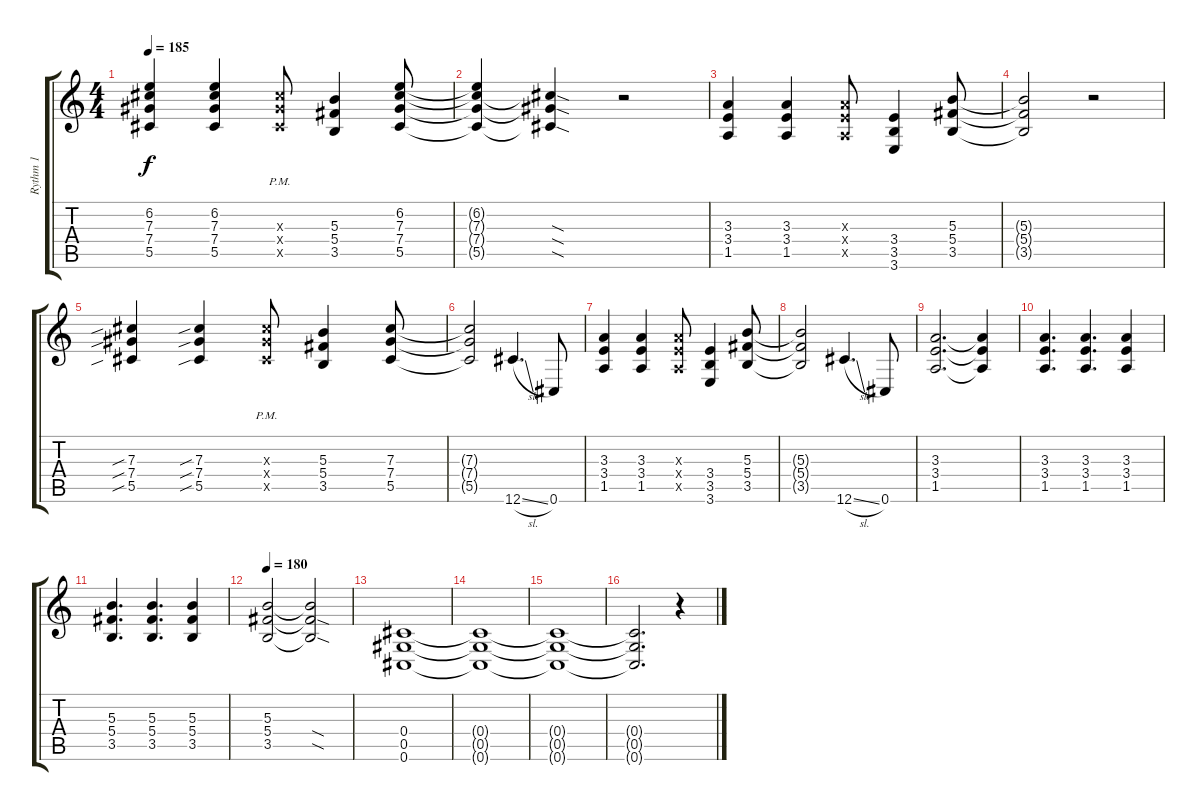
\track ("Rythm 1" "Rythm 1") {instrument distortionguitar}
\staff {score tabs}
\tuning (Eb4 Bb3 Gb3 Db3 Ab2 Db2) {hide}
\ts (4 4)
\tempo 185
\clef g2
\ks c
(6.2 7.3 7.4 5.5).4{dy f} (6.2 7.3 7.4 5.5).4 (7.3{pm x} 7.4{pm x} 5.5{pm x}).8 (5.3 5.4 3.5).4 (6.2 7.3 7.4 5.5).8 |
(6.2{t} 7.3{t} 7.4{t} 5.5{t}).4 (7.3{sod t} 7.4{sod t} 5.5{sod t}).4 r.2 |
(3.3 3.4 1.5).4 (3.3 3.4 1.5).4 (3.3{x} 3.4{x} 1.5{x}).8 (3.4 3.5 3.6).4 (5.3 5.4 3.5).8 |
(5.3{t} 5.4{t} 3.5{t}).2 r.2 |
(7.3{sib} 7.4{sib} 5.5{sib}).4 (7.3{sib} 7.4{sib} 5.5{sib}).4 (7.3{pm x} 7.4{pm x} 5.5{pm x}).8 (5.3 5.4 3.5).4 (7.3 7.4 5.5).8 |
(7.3{t} 7.4{t} 5.5{t}).2 12.6{sl}.4{d} 0.6.8 |
(3.3 3.4 1.5).4 (3.3 3.4 1.5).4 (3.3{x} 3.4{x} 1.5{x}).8 (3.4 3.5 3.6).4 (5.3 5.4 3.5).8 |
(5.3{t} 5.4{t} 3.5{t}).2 12.6{sl}.4{d} 0.6.8 |
(3.3 3.4 1.5).2{d} (3.3{t} 3.4{t} 1.5{t}).4 |
(3.3 3.4 1.5).4{d} (3.3 3.4 1.5).4{d} (3.3 3.4 1.5).4 |
(5.3 5.4 3.5).4{d} (5.3 5.4 3.5).4{d} (5.3 5.4 3.5).4 |
\tempo 180
(5.3 5.4 3.5).2 (5.3{t} 5.4{sod t} 3.5{sod t}).2 |
(0.4 0.5 0.6).1 |
(0.4{t} 0.5{t} 0.6{t}).1 |
(0.4{t} 0.5{t} 0.6{t}).1 |
(0.4{t} 0.5{t} 0.6{t}).2{d} r.4
